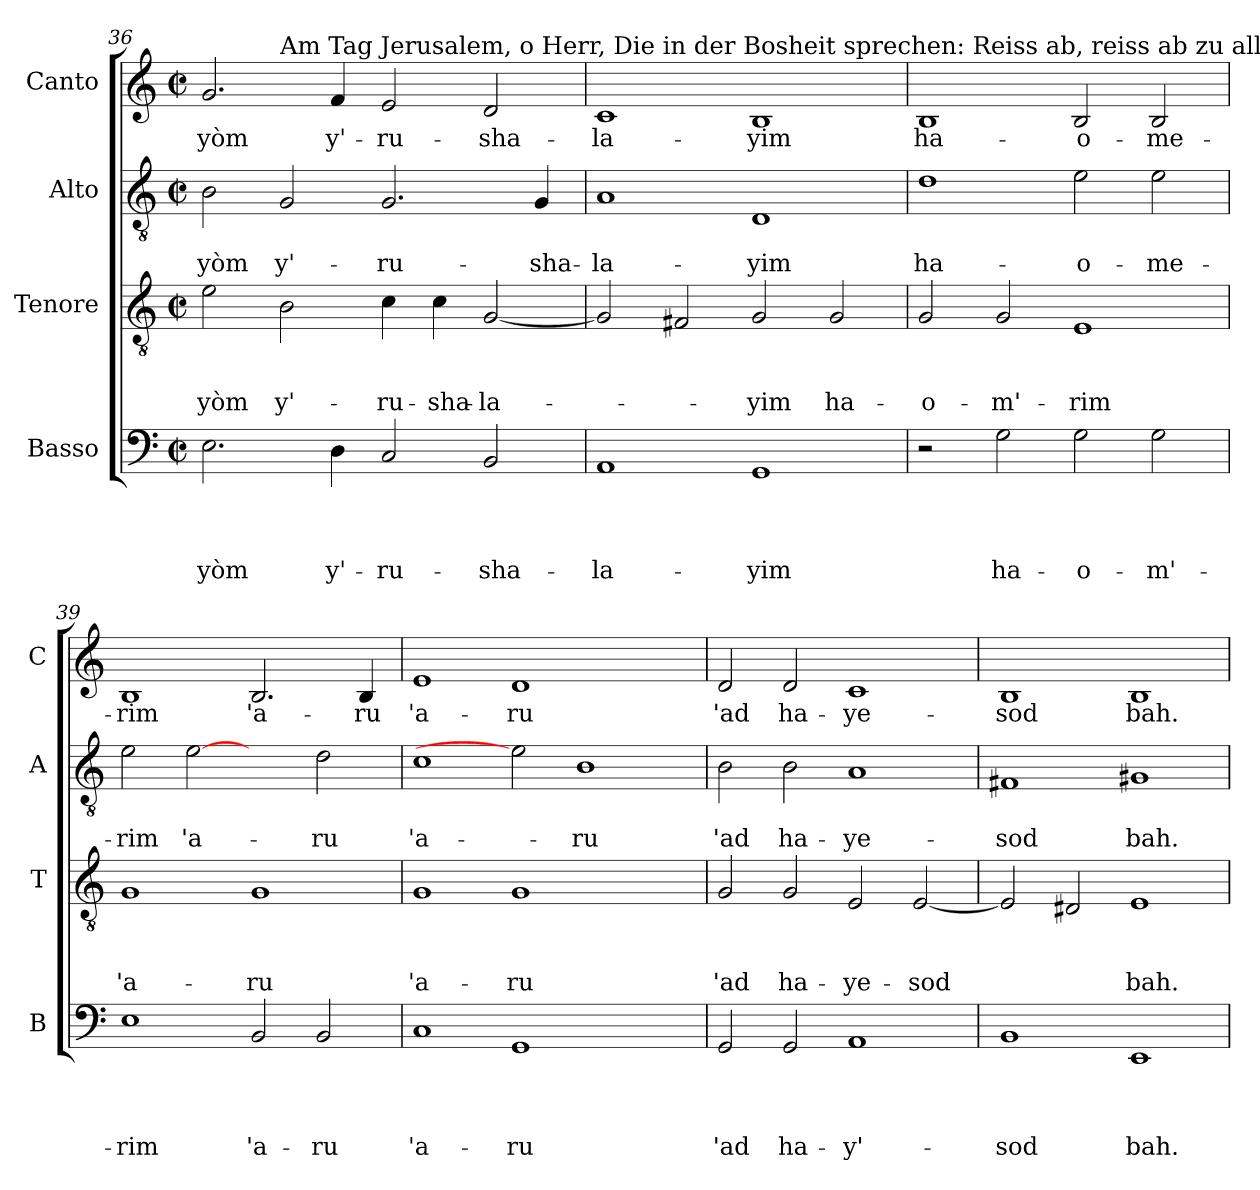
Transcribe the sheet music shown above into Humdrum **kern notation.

**kern	**text	**text	**text	**text	**kern	**text	**text	**text	**kern	**text	**text	**kern	**text
*part4	*part4	*part4	*part4	*part4	*part3	*part3	*part3	*part3	*part2	*part2	*part2	*part1	*part1
*staff4	*staff4	*staff4	*staff4	*staff4	*staff3	*staff3	*staff3	*staff3	*staff2	*staff2	*staff2	*staff1	*staff1
*I"Basso	*	*	*	*	*I"Tenore	*	*	*	*I"Alto	*	*	*I"Canto	*
*I'B	*	*	*	*	*I'T	*	*	*	*I'A	*	*	*I'C	*
!!LO:LB:g=z
*clefF4	*	*	*	*	*clefGv2	*	*	*	*clefGv2	*	*	*clefG2	*
*k[]	*	*	*	*	*k[]	*	*	*	*k[]	*	*	*k[]	*
*C:	*	*	*	*	*C:	*	*	*	*C:	*	*	*C:	*
*M2/2	*	*	*	*	*M2/2	*	*	*	*M2/2	*	*	*M2/2	*
*met(c|)	*	*	*	*	*met(c|)	*	*	*	*met(c|)	*	*	*met(c|)	*
=36	=36	=36	=36	=36	=36	=36	=36	=36	=36	=36	=36	=36	=36
!	!	!	!	!LO:LY:b	!	!	!	!LO:LY:b	!	!	!LO:LY:b	!	!LO:LY:b
*	*	*	*	*	*	*	*	*	*	*	*	*^	*
2.E\	.	.	.	yòm	2e\	.	.	yòm	2B\	.	yòm	2.g/	2ryy	yòm
!	!	!	!	!	!	!	!	!	!	!	!	!	!LO:TX:a:t=Am Tag Jerusalem, o Herr, Die in der Bosheit sprechen&colon;  Reiss ab, reiss ab zu aller Stund,	!
!	!	!	!	!	!	!	!	!LO:LY:b	!	!	!LO:LY:b	!	!	!
.	.	.	.	.	2B\	.	.	y'-	2G/	.	y'-	.	1.ryy	.
!	!	!	!	!LO:LY:b	!	!	!	!	!	!	!	!	!	!LO:LY:b
4D\	.	.	.	y'-	.	.	.	.	.	.	.	4f/	.	y'-
!	!	!	!	!LO:LY:b	!	!	!	!LO:LY:b	!	!	!LO:LY:b	!	!	!LO:LY:b
2C/	.	.	.	-ru-	4c\	.	.	-ru-	2.G/	.	-ru-	2e/	.	-ru-
!	!	!	!	!	!	!	!	!LO:LY:b	!	!	!	!	!	!
.	.	.	.	.	4c\	.	.	-sha-	.	.	.	.	.	.
!	!	!	!	!LO:LY:b	!	!	!	!LO:LY:b	!	!	!	!	!	!LO:LY:b
2BB/	.	.	.	-sha-	[2G/	.	.	-la-	.	.	.	2d/	.	-sha-
!	!	!	!	!	!	!	!	!	!	!	!LO:LY:b	!	!	!
.	.	.	.	.	.	.	.	.	4G/	.	-sha-	.	.	.
=37	=37	=37	=37	=37	=37	=37	=37	=37	=37	=37	=37	=37	=37	=37
!	!	!	!	!LO:LY:b	!	!	!	!	!	!	!LO:LY:b	!	!	!LO:LY:b
*	*	*	*	*	*	*	*	*	*	*	*	*v	*v	*
1AA	.	.	.	-la-	2G/]	.	.	.	1A	.	-la-	1c	-la-
.	.	.	.	.	2F#X/	.	.	.	.	.	.	.	.
!	!	!	!	!LO:LY:b	!	!	!	!LO:LY:b	!	!	!LO:LY:b	!	!LO:LY:b
1GG	.	.	.	-yim	2G/	.	.	-yim	1D	.	-yim	1B	-yim
!	!	!	!	!	!	!	!	!LO:LY:b	!	!	!	!	!
.	.	.	.	.	2G/	.	.	ha-	.	.	.	.	.
=38	=38	=38	=38	=38	=38	=38	=38	=38	=38	=38	=38	=38	=38
!	!	!	!	!	!	!	!	!LO:LY:b	!	!	!LO:LY:b	!	!LO:LY:b
2r	.	.	.	.	2G/	.	.	-o-	1d	.	ha-	1B	ha-
!	!	!	!	!LO:LY:b	!	!	!	!LO:LY:b	!	!	!	!	!
2G\	.	.	.	ha-	2G/	.	.	-m'-	.	.	.	.	.
!	!	!	!	!LO:LY:b	!	!	!	!LO:LY:b	!	!	!LO:LY:b	!	!LO:LY:b
2G\	.	.	.	-o-	1E	.	.	-rim	2e\	.	-o-	2B/	-o-
!	!	!	!	!LO:LY:b	!	!	!	!	!	!	!LO:LY:b	!	!LO:LY:b
2G\	.	.	.	-m'-	.	.	.	.	2e\	.	-me-	2B/	-me-
=39	=39	=39	=39	=39	=39	=39	=39	=39	=39	=39	=39	=39	=39
!	!	!	!	!LO:LY:b	!	!	!	!LO:LY:b	!	!	!LO:LY:b	!	!LO:LY:b
1E	.	.	.	-rim	1G	.	.	'a-	2e\	.	-rim	1B	-rim
!	!	!	!	!	!	!	!	!	!	!	!LO:LY:b	!	!
.	.	.	.	.	.	.	.	.	[2e	.	'a-	.	.
!	!	!	!	!LO:LY:b	!	!	!	!LO:LY:b	!	!	!	!	!LO:LY:b
2BB/	.	.	.	'a-	1G	.	.	-ru	2ryy	.	.	2.B/	'a-
!	!	!	!	!LO:LY:b	!	!	!	!	!	!	!LO:LY:b	!	!
2BB/	.	.	.	-ru	.	.	.	.	2d\	.	-ru	.	.
!	!	!	!	!	!	!	!	!	!	!	!	!	!LO:LY:b
.	.	.	.	.	.	.	.	.	.	.	.	4B/	-ru
=40	=40	=40	=40	=40	=40	=40	=40	=40	=40	=40	=40	=40	=40
!	!	!	!	!LO:LY:b	!	!	!	!LO:LY:b	!	!	!LO:LY:b	!	!LO:LY:b
1C	.	.	.	'a-	1G	.	.	'a-	1c	.	'a-	1e	'a-
!	!	!	!	!LO:LY:b	!	!	!	!LO:LY:b	!	!	!	!	!LO:LY:b
1GG	.	.	.	-ru	1G	.	.	-ru	2e]	.	.	1d	-ru
!	!	!	!	!	!	!	!	!	!	!	!LO:LY:b	!	!
.	.	.	.	.	.	.	.	.	1B	.	-ru	.	.
2ryy	.	.	.	.	2ryy	.	.	.	.	.	.	2ryy	.
!!LO:PB:g=z
=41	=41	=41	=41	=41	=41	=41	=41	=41	=41	=41	=41	=41	=41
!	!	!	!	!LO:LY:b	!	!	!	!LO:LY:b	!	!	!LO:LY:b	!	!LO:LY:b
2GG/	.	.	.	'ad	2G/	.	.	'ad	2B\	.	'ad	2d/	'ad
!	!	!	!	!LO:LY:b	!	!	!	!LO:LY:b	!	!	!LO:LY:b	!	!LO:LY:b
2GG/	.	.	.	ha-	2G/	.	.	ha-	2B\	.	ha-	2d/	ha-
!	!	!	!	!LO:LY:b	!	!	!	!LO:LY:b	!	!	!LO:LY:b	!	!LO:LY:b
1AA	.	.	.	-y'-	2E/	.	.	-ye-	1A	.	-ye-	1c	-ye-
!	!	!	!	!	!	!	!	!LO:LY:b	!	!	!	!	!
.	.	.	.	.	[2E/	.	.	-sod	.	.	.	.	.
=42	=42	=42	=42	=42	=42	=42	=42	=42	=42	=42	=42	=42	=42
!	!	!	!	!LO:LY:b	!	!	!	!	!	!	!LO:LY:b	!	!LO:LY:b
1BB	.	.	.	-sod	2E/]	.	.	.	1F#X	.	-sod	1B	-sod
.	.	.	.	.	2D#X/	.	.	.	.	.	.	.	.
!	!	!	!	!LO:LY:b	!	!	!	!LO:LY:b	!	!	!LO:LY:b	!	!LO:LY:b
1EE	.	.	.	bah.	1E	.	.	bah.	1G#X	.	bah.	1B	bah.
=	=	=	=	=	=	=	=	=	=	=	=	=	=
*-	*-	*-	*-	*-	*-	*-	*-	*-	*-	*-	*-	*-	*-
